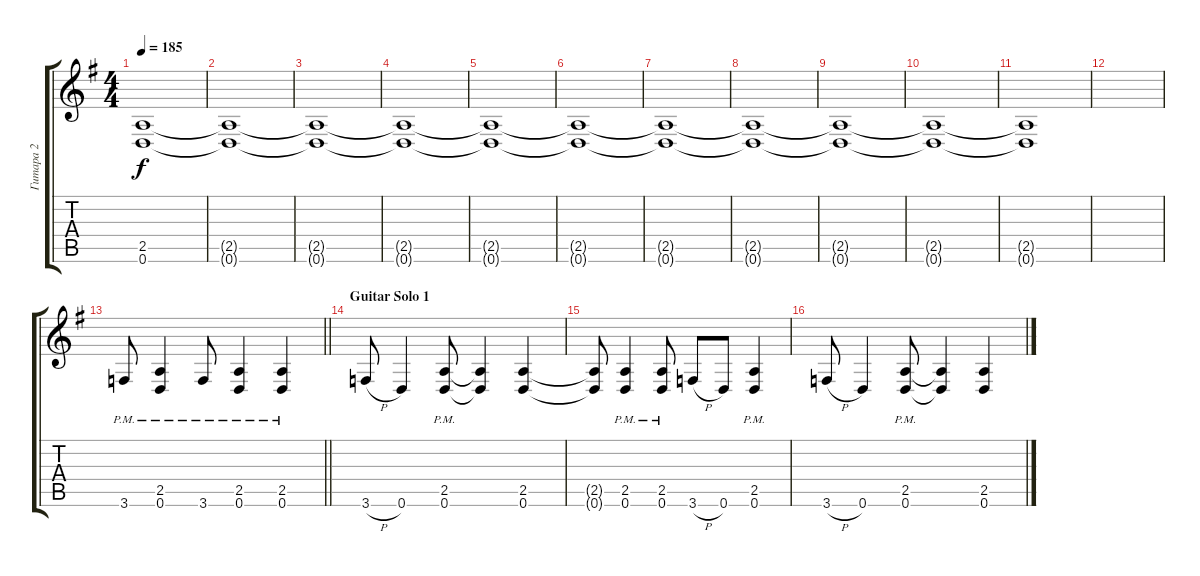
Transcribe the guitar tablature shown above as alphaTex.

\track ("Гитара 2" "Гитара 2") {instrument distortionguitar}
\staff {score tabs}
\tuning (D4 A3 F3 C3 G2 D2) {hide}
\ts (4 4)
\tempo 185
\clef g2
\ks eminor
(2.5{t} 0.6{t}).1{dy f volume 4} |
(2.5{t} 0.6{t}).1 |
(2.5{t} 0.6{t}).1 |
(2.5{t} 0.6{t}).1 |
(2.5{t} 0.6{t}).1{volume 2} |
(2.5{t} 0.6{t}).1 |
(2.5{t} 0.6{t}).1 |
(2.5{t} 0.6{t}).1 |
(2.5{t} 0.6{t}).1{volume 0} |
(2.5{t} 0.6{t}).1 |
(2.5{t} 0.6{t}).1 |
|
\barLineRight lightlight
3.6{pm}.8 (2.5{pm} 0.6{pm}).4 3.6{pm}.8 (2.5{pm} 0.6{pm}).4 (2.5{pm} 0.6{pm}).4 |
\section ("" "Guitar Solo 1")
3.6{h}.8 0.6.4 (2.5{pm} 0.6{pm}).8 (2.5{t} 0.6{t}).4 (2.5 0.6).4 |
(2.5{t} 0.6{t}).8 (2.5{pm} 0.6{pm}).4 (2.5{pm} 0.6{pm}).8 3.6{h}.8 0.6.8 (2.5{pm} 0.6{pm}).4 |
3.6{h}.8 0.6.4 (2.5{pm} 0.6{pm}).8 (2.5{t} 0.6{t}).4 (2.5 0.6).4
